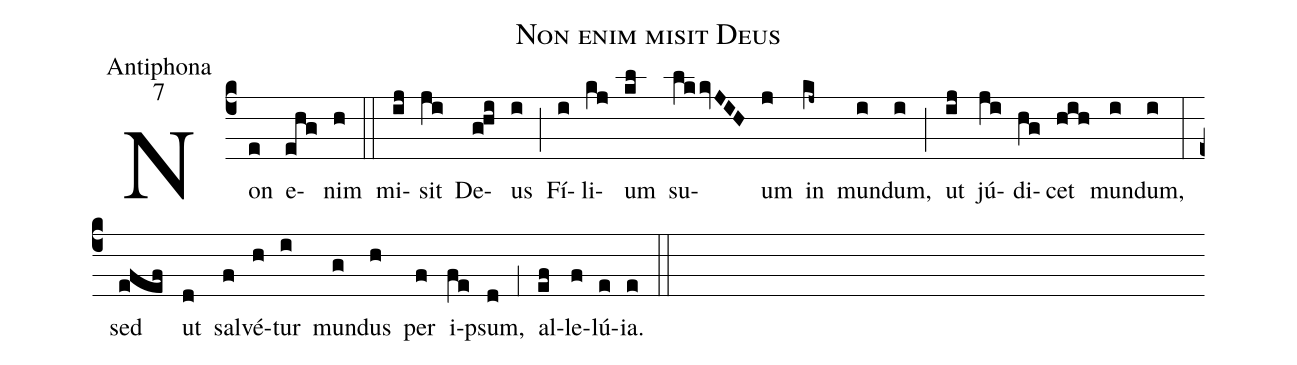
name:Non enim misit Deus;
office-part:Antiphona;
mode:7;
%%
(c4) Non(e) e(ehg)nim(h) (::)
mi(ij)sit(ji) De(g!hi)us(i) (;) Fí(i)li(kj)um(kl) su(lkkvJIH)um(j) in(kj~) mun(i)dum,(i) (;) ut(ij) jú(ji)di(hg)cet(hih) mun(i)dum,(i) (:)
sed(efef) ut(d) sal(f)vé(h)tur(i) mun(g)dus(h) per(f) i(fe)psum,(d) (,1) al(ef)le(f)lú(e)ia.(e) (::)
